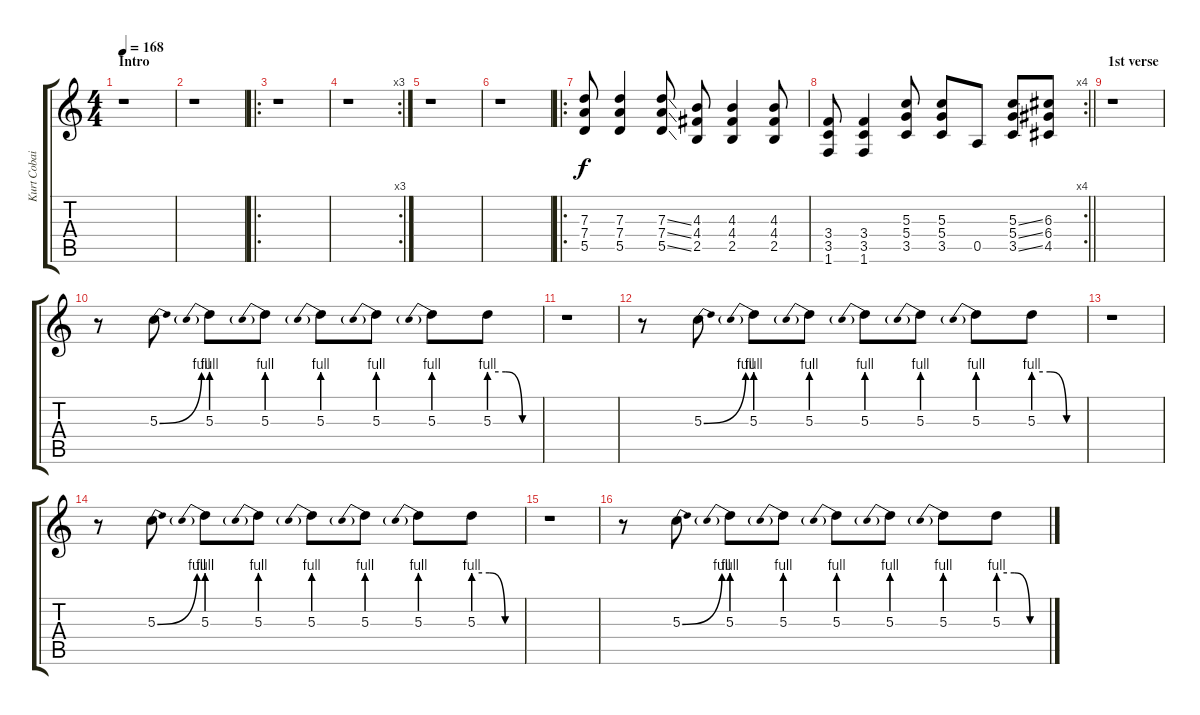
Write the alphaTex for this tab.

\track ("Kurt Cobain - Guitar" "Kurt Cobai") {instrument distortionguitar}
\staff {score tabs}
\tuning (E4 B3 G3 D3 A2 E2) {hide}
\ts (4 4)
\section ("" "Intro")
\tempo 168
\clef g2
\ks c
r.1{dy f instrument distortionguitar} |
r.1 |
\ro
r.1 |
\rc 3
r.1 |
r.1 |
r.1 |
\ro
(7.3 7.4 5.5).8 (7.3 7.4 5.5).4 (7.3{ss} 7.4{ss} 5.5{ss}).8 (4.3 4.4 2.5).8 (4.3 4.4 2.5).4 (4.3 4.4 2.5).8 |
\rc 4
\barLineRight lightlight
(3.4 3.5 1.6).8 (3.4 3.5 1.6).4 (5.3 5.4 3.5).8 (5.3 5.4 3.5).8 0.5.8 (5.3{ss} 5.4{ss} 3.5{ss}).8 (6.3 6.4 4.5).8 |
\section ("" "1st verse")
r.1 |
r.8 5.3{be (bend 0 0 60 4)}.8 5.3{be (prebend 0 4 60 4)}.8 5.3{be (prebend 0 4 60 4)}.8 5.3{be (prebend 0 4 60 4)}.8 5.3{be (prebend 0 4 60 4)}.8 5.3{be (prebend 0 4 60 4)}.8 5.3{be (custom 0 4 20 4 40 0 60 0)}.8 |
r.1 |
r.8 5.3{be (bend 0 0 60 4)}.8 5.3{be (prebend 0 4 60 4)}.8 5.3{be (prebend 0 4 60 4)}.8 5.3{be (prebend 0 4 60 4)}.8 5.3{be (prebend 0 4 60 4)}.8 5.3{be (prebend 0 4 60 4)}.8 5.3{be (custom 0 4 20 4 40 0 60 0)}.8 |
r.1 |
r.8 5.3{be (bend 0 0 60 4)}.8 5.3{be (prebend 0 4 60 4)}.8 5.3{be (prebend 0 4 60 4)}.8 5.3{be (prebend 0 4 60 4)}.8 5.3{be (prebend 0 4 60 4)}.8 5.3{be (prebend 0 4 60 4)}.8 5.3{be (custom 0 4 20 4 40 0 60 0)}.8 |
r.1 |
r.8 5.3{be (bend 0 0 60 4)}.8 5.3{be (prebend 0 4 60 4)}.8 5.3{be (prebend 0 4 60 4)}.8 5.3{be (prebend 0 4 60 4)}.8 5.3{be (prebend 0 4 60 4)}.8 5.3{be (prebend 0 4 60 4)}.8 5.3{be (custom 0 4 20 4 40 0 60 0)}.8
